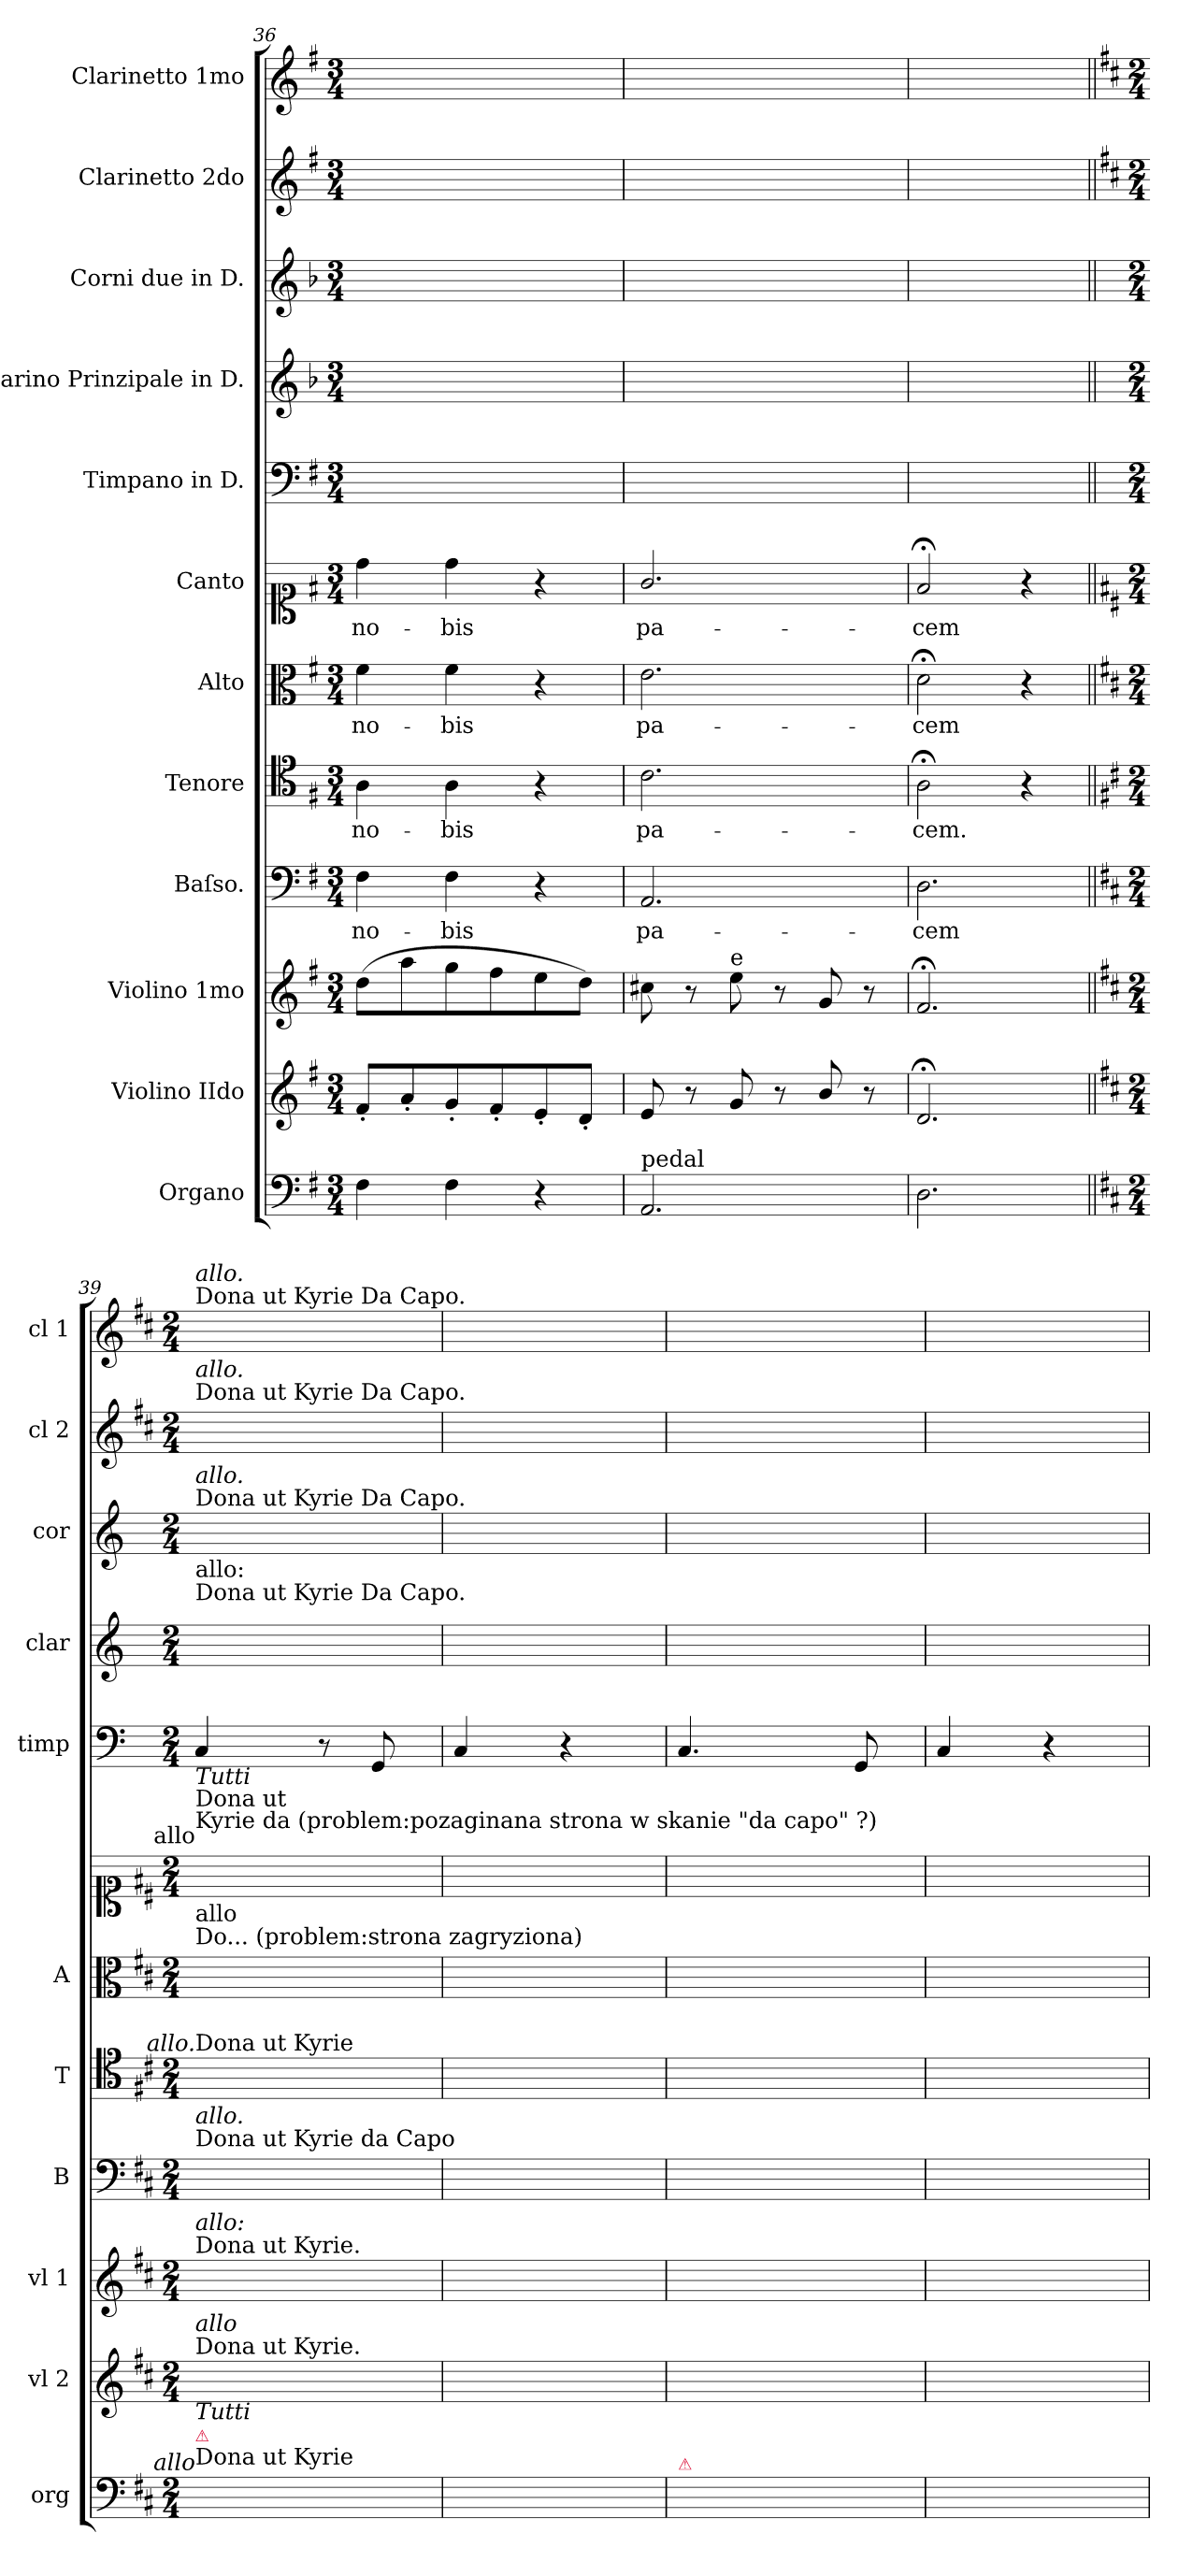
**kern	**kern	**kern	**kern	**text	**kern	**text	**kern	**text	**kern	**text	**kern	**kern	**kern	**kern	**kern
*part12	*part11	*part10	*part9	*part9	*part8	*part8	*part7	*part7	*part6	*part6	*part5	*part4	*part3	*part2	*part1
*staff12	*staff11	*staff10	*staff9	*staff9	*staff8	*staff8	*staff7	*staff7	*staff6	*staff6	*staff5	*staff4	*staff3	*staff2	*staff1
*I"Organo	*I"Violino IIdo	*I"Violino 1mo	*I"Baſso.	*	*I"Tenore	*	*I"Alto	*	*I"Canto	*	*I"Timpano in D.	*I"Clarino Prinzipale in D.	*I"Corni due in D.	*I"Clarinetto 2do	*I"Clarinetto 1mo
*I'org	*I'vl 2	*I'vl 1	*I'B	*	*I'T	*	*I'A	*	*	*	*I'timp	*I'clar	*I'cor	*I'cl 2	*I'cl 1
*clefF4	*clefG2	*clefG2	*clefF4	*	*clefC4	*	*clefC3	*	*clefC1	*	*clefF4	*clefG2	*clefG2	*clefG2	*clefG2
*	*	*	*	*	*	*	*	*	*	*	*	*ITrd-1c-2	*ITrd6c10	*	*
*k[f#]	*k[f#]	*k[f#]	*k[f#]	*	*k[f#]	*	*k[f#]	*	*k[f#]	*	*k[f#]	*k[f#]	*k[f#]	*k[f#]	*k[f#]
*M3/4	*M3/4	*M3/4	*M3/4	*	*M3/4	*	*M3/4	*	*M3/4	*	*M3/4	*M3/4	*M3/4	*M3/4	*M3/4
=36	=36	=36	=36	=36	=36	=36	=36	=36	=36	=36	=36	=36	=36	=36	=36
4F#\	8f#'/L	(8dd\L	4F#\	no-	4A\	no-	4f#\	no-	4dd\	no-	2.ryy	2.ryy	2.ryy	2.ryy	2.ryy
.	8a'/	8aa\	.	.	.	.	.	.	.	.	.	.	.	.	.
4F#\	8g'/	8gg\	4F#\	-bis	4A\	-bis	4f#\	-bis	4dd\	-bis	.	.	.	.	.
.	8f#'/	8ff#\	.	.	.	.	.	.	.	.	.	.	.	.	.
4r	8e'/	8ee\	4r	.	4r	.	4r	.	4r	.	.	.	.	.	.
.	8d'/J	8dd\J)	.	.	.	.	.	.	.	.	.	.	.	.	.
=37	=37	=37	=37	=37	=37	=37	=37	=37	=37	=37	=37	=37	=37	=37	=37
!LO:TX:a:t=pedal	!	!	!	!	!	!	!	!	!	!	!	!	!	!	!
2.AA/	8e/	8cc#X\	2.AA/	pa-	2.c\	pa-	2.e\	pa-	2.g/	pa-	2.ryy	2.ryy	2.ryy	2.ryy	2.ryy
.	8r	8r	.	.	.	.	.	.	.	.	.	.	.	.	.
!	!	!LO:TX:a:t=e	!	!	!	!	!	!	!	!	!	!	!	!	!
.	8g/	8ee\	.	.	.	.	.	.	.	.	.	.	.	.	.
.	8r	8r	.	.	.	.	.	.	.	.	.	.	.	.	.
.	8b/	8g/	.	.	.	.	.	.	.	.	.	.	.	.	.
.	8r	8r	.	.	.	.	.	.	.	.	.	.	.	.	.
=38	=38	=38	=38	=38	=38	=38	=38	=38	=38	=38	=38	=38	=38	=38	=38
2.D\	2.d;</	2.f#;</	2.D\	-cem	2A;<\	-cem.	2d;<\	-cem	2f#;</	-cem	2.ryy	2.ryy	2.ryy	2.ryy	2.ryy
.	.	.	.	.	4r	.	4r	.	4r	.	.	.	.	.	.
=39||	=39||	=39||	=39||	=39||	=39||	=39||	=39||	=39||	=39||	=39||	=39||	=39||	=39||	=39||	=39||
*k[f#c#]	*k[f#c#]	*k[f#c#]	*k[f#c#]	*	*k[f#c#]	*	*k[f#c#]	*	*k[f#c#]	*	*k[]	*k[f#c#]	*k[f#c#]	*k[f#c#]	*k[f#c#]
*D:	*D:	*D:	*D:	*	*D:	*	*D:	*	*D:	*	*	*	*	*D:	*D:
*M2/4	*M2/4	*M2/4	*M2/4	*	*M2/4	*	*M2/4	*	*M2/4	*	*M2/4	*M2/4	*M2/4	*M2/4	*M2/4
*	*	*	*	*	*	*	*	*	*	*	*	*	*^	*	*
!	!	!	!	!	!	!	!	!	!	!	!	!	!	!	!	!LO:TX:a:t=Dona ut Kyrie Da Capo.
!	!	!	!	!	!	!	!	!	!	!	!	!	!	!	!	!LO:TX:a:i:t=allo.
!	!	!	!	!	!	!	!	!	!	!	!	!	!	!	!LO:TX:a:t=Dona ut Kyrie Da Capo.	!
!	!	!	!	!	!	!	!	!	!	!	!	!	!	!	!LO:TX:a:i:t=allo.	!
!	!	!	!	!	!	!	!	!	!	!	!	!	!LO:TX:a:t=Dona ut Kyrie Da Capo.	!	!	!
!	!	!	!	!	!	!	!	!	!	!	!	!	!LO:TX:a:i:t=allo.	!	!	!
!	!	!	!	!	!	!	!	!	!	!	!	!LO:TX:a:t=Dona ut Kyrie Da Capo.	!	!	!	!
!	!	!	!	!	!	!	!	!	!	!	!	!LO:TX:a:t=allo&colon;	!	!	!	!
!	!	!	!	!	!	!	!	!	!LO:TX:a:t=Dona ut \nKyrie da (problem&colon;pozaginana strona w skanie "da capo" ?)	!	!	!	!	!	!	!
!	!	!	!	!	!	!	!	!	!LO:TX:a:i:t=Tutti	!	!	!	!	!	!	!
!	!	!	!	!	!	!	!	!	!LO:TX:a:rj:t=allo	!	!	!	!	!	!	!
!	!	!	!	!	!	!	!LO:TX:a:t=Do... (problem&colon;strona zagryziona)	!	!	!	!	!	!	!	!	!
!	!	!	!	!	!	!	!LO:TX:a:t=allo	!	!	!	!	!	!	!	!	!
!	!	!	!	!	!LO:TX:a:t=Dona ut Kyrie	!	!	!	!	!	!	!	!	!	!	!
!	!	!	!	!	!LO:TX:a:i:rj:t=allo.	!	!	!	!	!	!	!	!	!	!	!
!	!	!	!LO:TX:a:t=Dona ut Kyrie da Capo	!	!	!	!	!	!	!	!	!	!	!	!	!
!	!	!	!LO:TX:a:i:t=allo.	!	!	!	!	!	!	!	!	!	!	!	!	!
!	!	!LO:TX:a:t=Dona ut Kyrie.	!	!	!	!	!	!	!	!	!	!	!	!	!	!
!	!	!LO:TX:a:i:t=allo&colon;	!	!	!	!	!	!	!	!	!	!	!	!	!	!
!	!LO:TX:a:t=Dona ut Kyrie.	!	!	!	!	!	!	!	!	!	!	!	!	!	!	!
!	!LO:TX:a:i:t=allo	!	!	!	!	!	!	!	!	!	!	!	!	!	!	!
!LO:TX:a:t=Dona ut Kyrie	!	!	!	!	!	!	!	!	!	!	!	!	!	!	!	!
!LO:TX:a:color=crimson:t=⚠	!	!	!	!	!	!	!	!	!	!	!	!	!	!	!	!
!LO:TX:a:i:t=Tutti	!	!	!	!	!	!	!	!	!	!	!	!	!	!	!	!
!LO:TX:a:i:rj:t=allo	!	!	!	!	!	!	!	!	!	!	!	!	!	!	!	!
8D\Lyy	4.f#/yy	4.dd\yy	8D\Lyy	.	4A\yy	.	4.f#\yy	.	4.dd\yy	.	4C/	8dyy/ 8ddyy/L	4.d/yy	4.F#\yy	4.f#/yy	4.dd\yy
8F#\yy	.	.	8F#\yy	.	.	.	.	.	.	.	.	16dyy/ 16ddyy/L	.	.	.	.
.	.	.	.	.	.	.	.	.	.	.	.	16dyy/ 16ddyy/JJ	.	.	.	.
8A\yy	.	.	8A\Jyy	.	4A\yy	.	.	.	.	.	8r	8dyy/ 8ddyy/L	.	.	.	.
8AA/Jyy	(16g/LLyy	(16ee\LLyy	8AA/yy	.	.	.	(16g\LLyy	.	(16ee\LLyy	.	8GG/	8Ayy/ 8ayy/J	8e/yy	8A\yy	(16g/LLyy	(16ee\LLyy
.	16e/JJyy)	16cc#\JJyy)	.	.	.	.	16e\JJyy)	.	16cc#\JJyy)	.	.	.	.	.	16e/JJyy)	16cc#X\JJyy)
=40	=40	=40	=40	=40	=40	=40	=40	=40	=40	=40	=40	=40	=40	=40	=40	=40
4D\yy	8f#/Lyy	8dd\Lyy	4D\yy	.	4A\yy	.	8f#\yy	.	8dd\yy	.	4C/	4dyy/ 4ddyy/	4d/yy	4F#\yy	8f#/Lyy	8dd\Lyy
.	8b/yy	8gg\yy	.	.	.	.	(8b\Lyy	.	(8gg\Lyy	.	.	.	.	.	8b/yy	8gg\yy
4ryy	8a/yy	8ff#\yy	4ryy	.	4ryy	.	8a\yy	.	8ff#\yy	.	4r	4ryy	4ryy	4ryy	8a/yy	8ff#X\yy
.	8g/Jyy	8ee\Jyy	.	.	.	.	8g\Jyy)	.	8ee\Jyy)	.	.	.	.	.	8g/Jyy	8ee\Jyy
=41	=41	=41	=41	=41	=41	=41	=41	=41	=41	=41	=41	=41	=41	=41	=41	=41
!LO:TX:a:color=crimson:t=⚠	!	!	!	!	!	!	!	!	!	!	!	!	!	!	!	!
8D\Lyy	4.f#/yy	4.dd\yy	8D\Lyy	.	4A\yy	.	4.f#\yy	.	4.dd\yy	.	4.C/	8dyy/ 8ddyy/L	4.d/yy	4.F#\yy	4.f#/yy	4.dd\yy
8F#\yy	.	.	8F#\yy	.	.	.	.	.	.	.	.	16dyy/ 16ddyy/L	.	.	.	.
.	.	.	.	.	.	.	.	.	.	.	.	16dyy/ 16ddyy/JJ	.	.	.	.
8A\yy	.	.	8A\Jyy	.	4A\yy	.	.	.	.	.	.	8dyy/ 8ddyy/L	.	.	.	.
8AA/Jyy	(16g/LLyy	(16ee\LLyy	8AA/yy	.	.	.	(16g\LLyy	.	(16ee\LLyy	.	8GG/	8Ayy/ 8ayy/J	8e/yy	8A\yy	16g/LLyy	(16ee\LLyy
.	16e/JJyy)	16cc#\JJyy)	.	.	.	.	16e\JJyy)	.	16cc#\JJyy)	.	.	.	.	.	16e/JJyy	16cc#X\JJyy)
=42	=42	=42	=42	=42	=42	=42	=42	=42	=42	=42	=42	=42	=42	=42	=42	=42
4D\yy	8f#/Lyy	8dd\Lyy	4D/yy	.	4A\yy	.	8f#\Lyy	.	(8dd\Lyy	.	4C/	4dyy/ 4ddyy/	4d/yy	4F#\yy	8f#/Lyy	8dd\Lyy
.	8g/yy	8bb\yy	.	.	.	.	8g\yy	.	8bb\yy	.	.	.	.	.	8g/yy	8bb\yy
4ryy	8f#/yy	8aa\yy	4ryy	.	4ryy	.	8f#\yy	.	8aa\yy	.	4r	4ryy	4ryy	4ryy	8f#/yy	8aa\yy
.	8e/Jyy	8gg\Jyy	.	.	.	.	8e\Jyy	.	8gg\Jyy)	.	.	.	.	.	8e/Jyy	8gg\Jyy
*	*	*	*	*	*	*	*	*	*	*	*	*	*v	*v	*	*
=	=	=	=	=	=	=	=	=	=	=	=	=	=	=	=
*-	*-	*-	*-	*-	*-	*-	*-	*-	*-	*-	*-	*-	*-	*-	*-
